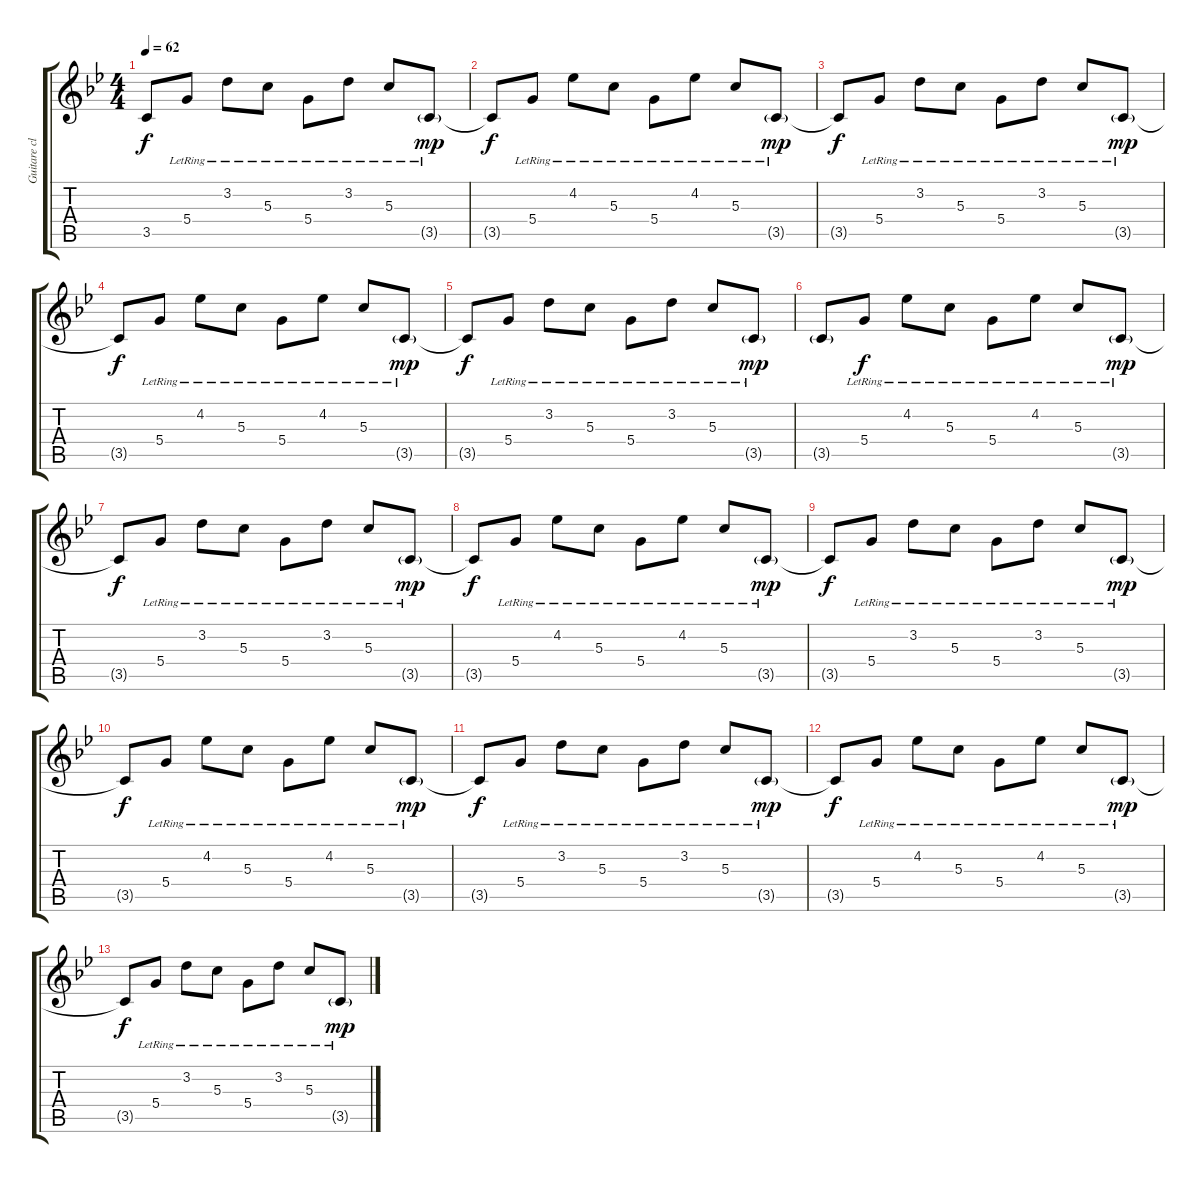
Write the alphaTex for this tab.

\track ("Guitare classique" "Guitare cl") {instrument electricguitarclean}
\staff {score tabs}
\tuning (E4 B3 G3 D3 A2 E2) {hide}
\ts (4 4)
\tempo 62
\clef g2
\ks bb
3.5{t}.8{dy f} 5.4{lr}.8 3.2{lr}.8 5.3{lr}.8 5.4{lr}.8 3.2{lr}.8 5.3{lr}.8 3.5{g lr}.8{dy mp} |
3.5{t}.8{dy f} 5.4{lr}.8 4.2{lr}.8 5.3{lr}.8 5.4{lr}.8 4.2{lr}.8 5.3{lr}.8 3.5{g lr}.8{dy mp} |
3.5{t}.8{dy f} 5.4{lr}.8 3.2{lr}.8 5.3{lr}.8 5.4{lr}.8 3.2{lr}.8 5.3{lr}.8 3.5{g lr}.8{dy mp} |
3.5{t}.8{dy f} 5.4{lr}.8 4.2{lr}.8 5.3{lr}.8 5.4{lr}.8 4.2{lr}.8 5.3{lr}.8 3.5{g lr}.8{dy mp} |
3.5{t}.8{dy f} 5.4{lr}.8 3.2{lr}.8 5.3{lr}.8 5.4{lr}.8 3.2{lr}.8 5.3{lr}.8 3.5{g lr}.8{dy mp} |
3.5{g}.8 5.4{lr}.8{dy f} 4.2{lr}.8 5.3{lr}.8 5.4{lr}.8 4.2{lr}.8 5.3{lr}.8 3.5{g lr}.8{dy mp} |
3.5{t}.8{dy f} 5.4{lr}.8 3.2{lr}.8 5.3{lr}.8 5.4{lr}.8 3.2{lr}.8 5.3{lr}.8 3.5{g lr}.8{dy mp} |
3.5{t}.8{dy f} 5.4{lr}.8 4.2{lr}.8 5.3{lr}.8 5.4{lr}.8 4.2{lr}.8 5.3{lr}.8 3.5{g lr}.8{dy mp} |
3.5{t}.8{dy f} 5.4{lr}.8 3.2{lr}.8 5.3{lr}.8 5.4{lr}.8 3.2{lr}.8 5.3{lr}.8 3.5{g lr}.8{dy mp} |
3.5{t}.8{dy f} 5.4{lr}.8 4.2{lr}.8 5.3{lr}.8 5.4{lr}.8 4.2{lr}.8 5.3{lr}.8 3.5{g lr}.8{dy mp} |
3.5{t}.8{dy f} 5.4{lr}.8 3.2{lr}.8 5.3{lr}.8 5.4{lr}.8 3.2{lr}.8 5.3{lr}.8 3.5{g lr}.8{dy mp} |
3.5{t}.8{dy f} 5.4{lr}.8 4.2{lr}.8 5.3{lr}.8 5.4{lr}.8 4.2{lr}.8 5.3{lr}.8 3.5{g lr}.8{dy mp} |
3.5{t}.8{dy f} 5.4{lr}.8 3.2{lr}.8 5.3{lr}.8 5.4{lr}.8 3.2{lr}.8 5.3{lr}.8 3.5{g lr}.8{dy mp}
